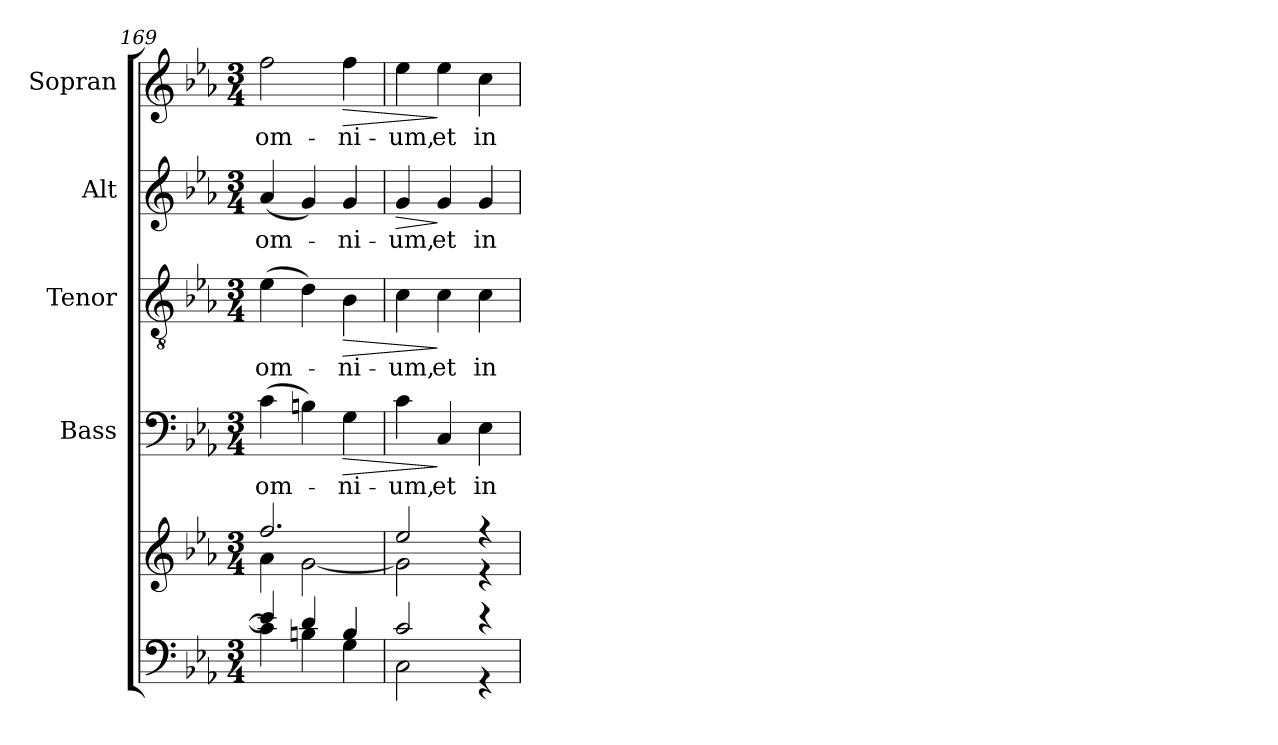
**kern	**kern	**kern	**text	**dynam	**kern	**text	**dynam	**kern	**text	**dynam	**kern	**text	**dynam
*part5	*part5	*part4	*part4	*part4	*part3	*part3	*part3	*part2	*part2	*part2	*part1	*part1	*part1
*staff6	*staff5	*staff4	*staff4	*staff4	*staff3	*staff3	*staff3	*staff2	*staff2	*staff2	*staff1	*staff1	*staff1
*	*	*I"Bass	*	*	*I"Tenor	*	*	*I"Alt	*	*	*I"Sopran	*	*
*	*	*I'B.	*	*	*I'T.	*	*	*I'A.	*	*	*I'S.	*	*
*clefF4	*clefG2	*clefF4	*	*	*clefGv2	*	*	*clefG2	*	*	*clefG2	*	*
*k[b-e-a-]	*k[b-e-a-]	*k[b-e-a-]	*	*	*k[b-e-a-]	*	*	*k[b-e-a-]	*	*	*k[b-e-a-]	*	*
*E-:	*E-:	*E-:	*	*	*E-:	*	*	*E-:	*	*	*E-:	*	*
*M3/4	*M3/4	*M3/4	*	*	*M3/4	*	*	*M3/4	*	*	*M3/4	*	*
=169	=169	=169	=169	=169	=169	=169	=169	=169	=169	=169	=169	=169	=169
*^	*^	*	*	*	*	*	*	*	*	*	*	*	*
!	!	!	!	!	!LO:LY:b	!	!	!LO:LY:b	!	!	!LO:LY:b	!	!	!LO:LY:b	!
4e-/]	4c\]	2.ff/	4a-\	(>4c\	om-	.	(>4e-\	om-	.	(<4a-/	om-	.	2ff\	om-	.
4d/	4Bn\	.	[<2g\	4Bn\)	.	.	4d\)	.	.	4g/)	.	.	.	.	.
!	!	!	!	!	!LO:LY:b	!LO:HP:b	!	!LO:LY:b	!LO:HP:b	!	!LO:LY:b	!	!	!LO:LY:b	!LO:HP:b
4B/	4G\	.	.	4G\	-ni-	>	4B-\	-ni-	>	4g/	-ni-	.	4ff\	-ni-	>
=170	=170	=170	=170	=170	=170	=170	=170	=170	=170	=170	=170	=170	=170	=170	=170
!	!	!	!	!	!LO:LY:b	!	!	!LO:LY:b	!	!	!LO:LY:b	!LO:HP:b	!	!LO:LY:b	!
2c/	2C\	2ee-/	2g\]	4c\	-um,	.	4c\	-um,	.	4g/	-um,	>	4ee-\	-um,	.
!	!	!	!	!	!LO:LY:b	!	!	!LO:LY:b	!	!	!LO:LY:b	!	!	!LO:LY:b	!
.	.	.	.	4C/	et	]	4c\	et	]	4g/	et	]	4ee-\	et	]
!	!	!	!	!	!LO:LY:b	!	!	!LO:LY:b	!	!	!LO:LY:b	!	!	!LO:LY:b	!
4r	4r	4r	4r	4E-\	in-	.	4c\	in-	.	4g/	in-	.	4cc\	in-	.
*v	*v	*	*	*	*	*	*	*	*	*	*	*	*	*	*
*	*v	*v	*	*	*	*	*	*	*	*	*	*	*	*
=	=	=	=	=	=	=	=	=	=	=	=	=	=
*-	*-	*-	*-	*-	*-	*-	*-	*-	*-	*-	*-	*-	*-
